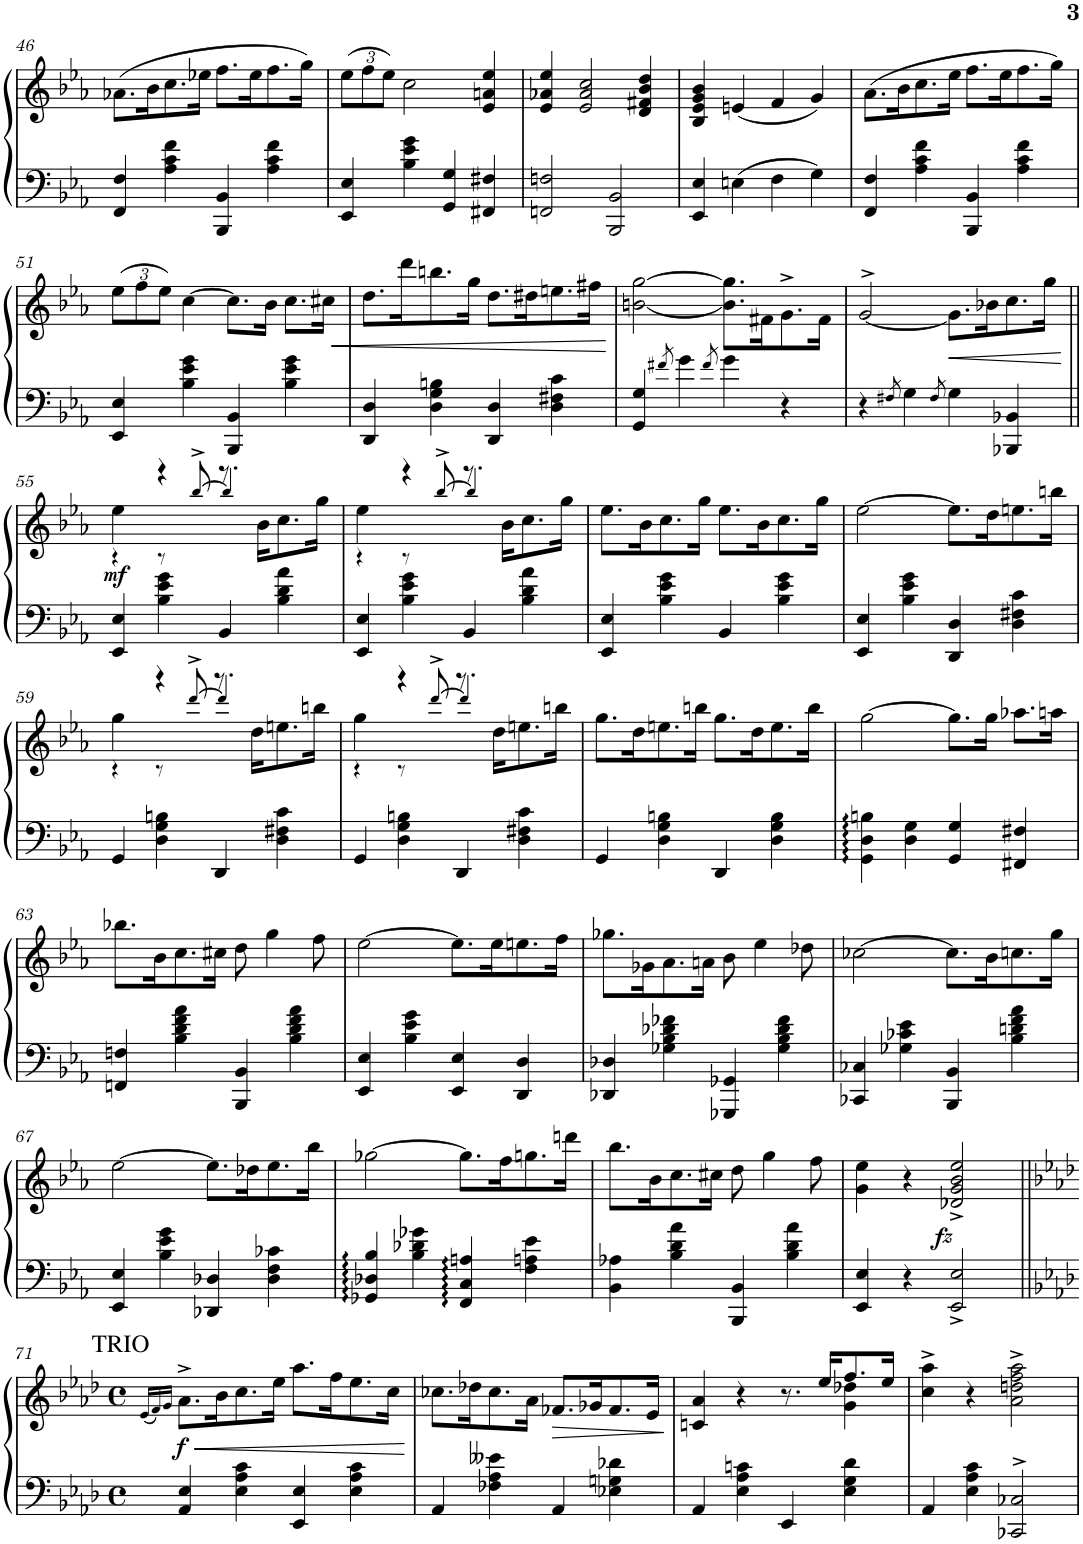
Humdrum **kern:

**kern	**kern	**dynam
*part1	*part1	*part1
*staff2	*staff1	*staff1/2
*I"Piano	*	*
*I'Pno.	*	*
!!LO:PB:g=z
*clefF4	*clefG2	*
*k[b-e-a-]	*k[b-e-a-]	*
*M4/4	*M4/4	*
*met(c)	*met(c)	*
=46	=46	=46
4FF/ 4F/	(8.a-X\L	.
.	16b-\K	.
4A-\ 4c\ 4f\	8.cc\	.
.	16ee-X\Jk	.
4BBB-/ 4BB-/	8.ff\L	.
.	16ee-\K	.
4A-\ 4c\ 4f\	8.ff\	.
.	16gg\Jk)	.
=47	=47	=47
*	*Xbrackettup	*
4EE-/ 4E-/	(12ee-\L	.
.	12ff\	.
.	12ee-\J)	.
4B-\ 4e-\ 4g\	2cc\	.
4GG/ 4G/	.	.
4FF#X/ 4F#X/	4e-/ 4an/ 4ee-/	.
=48	=48	=48
2FFn/ 2Fn/	4e-/ 4a-X/ 4ee-/	.
.	2e-/ 2a-/ 2cc/	.
2BBB-/ 2BB-/	.	.
.	4d/ 4f#X/ 4b-/ 4dd/	.
=49	=49	=49
4EE-/ 4E-/	4B-/ 4e-/ 4g/ 4b-/	.
4En\	(4en/	.
4F\	4f/	.
4G\	4g/)	.
=50	=50	=50
4FF/ 4F/	(8.a-\L	.
.	16b-\K	.
4A-\ 4c\ 4f\	8.cc\	.
.	16ee-\Jk	.
4BBB-/ 4BB-/	8.ff\L	.
.	16ee-\K	.
4A-\ 4c\ 4f\	8.ff\	.
.	16gg\Jk)	.
!!LO:LB:g=z
=51	=51	=51
4EE-/ 4E-/	(12ee-\L	.
.	12ff\	.
.	12ee-\J)	.
4B-\ 4e-\ 4g\	[4cc\	.
4BBB-/ 4BB-/	8.cc\L]	.
.	16b-\Jk	.
4B-\ 4e-\ 4g\	8.cc\L	.
!	!	!LO:HP:b
.	16cc#X\Jk	<
=52	=52	=52
4DD/ 4D/	8.dd\L	.
.	16ddd\K	.
4D\ 4G\ 4Bn\	8.bbn\	.
.	16gg\Jk	.
4DD/ 4D/	8.dd\L	.
.	16dd#X\K	.
4D\ 4F#X\ 4c\	8.een\	.
.	16ff#X\Jk	.
.	.	[
=53	=53	=53
4GG/ 4G/	[2bn\ [2gg\	.
8qf#X/	.	.
4g\	.	.
8qf#/	.	.
4g\	8.b\] 8.gg\]L	.
.	16f#X\K	.
4r	8.g^\	.
.	16f#\Jk	.
=54	=54	=54
4r	[<2g^>/	.
8qF#X/	.	.
4G\	.	.
8qF#/	.	.
!	!	!LO:HP:b
4G\	8.g\L]	<
.	16b-X\K	.
4BBB-X/ 4BB-X/	8.cc\	.
.	16gg\Jk	.
.	.	[
!!LO:LB:g=z
=55||	=55||	=55||
*	*^	*
!	!	!	!LO:DY:b
4EE-/ 4E-/	4ee-\	4r	mf
4B-\ 4e-\ 4g\	4r	8r	.
.	.	[8bb-^!/	.
4BB-/	8.r	4bb-!/]	.
.	16b-\KL	.	.
4B-\ 4d\ 4a-\	8.cc\	4ryy	.
.	16gg\Jk	.	.
=56	=56	=56	=56
4EE-/ 4E-/	4ee-\	4r	.
4B-\ 4e-\ 4g\	4r	8r	.
.	.	[8bb-^!/	.
4BB-/	8.r	4bb-!/]	.
.	16b-\KL	.	.
4B-\ 4d\ 4a-\	8.cc\	4ryy	.
.	16gg\Jk	.	.
*	*v	*v	*
=57	=57	=57
4EE-/ 4E-/	8.ee-\L	.
.	16b-\K	.
4B-\ 4e-\ 4g\	8.cc\	.
.	16gg\Jk	.
4BB-/	8.ee-\L	.
.	16b-\K	.
4B-\ 4e-\ 4g\	8.cc\	.
.	16gg\Jk	.
=58	=58	=58
4EE-/ 4E-/	[2ee-\	.
4B-\ 4e-\ 4g\	.	.
4DD/ 4D/	8.ee-\L]	.
.	16dd\K	.
4D\ 4F#X\ 4c\	8.een\	.
.	16bbn\Jk	.
!!LO:LB:g=z
=59	=59	=59
*	*^	*
4GG/	4gg\	4r	.
4D\ 4G\ 4Bn\	4r	8r	.
.	.	[8ddd^!/	.
4DD/	8.r	4ddd!/]	.
.	16dd\KL	.	.
4D\ 4F#X\ 4c\	8.een\	4ryy	.
.	16bbn\Jk	.	.
=60	=60	=60	=60
4GG/	4gg\	4r	.
4D\ 4G\ 4Bn\	4r	8r	.
.	.	[8ddd^!/	.
4DD/	8.r	4ddd!/]	.
.	16dd\KL	.	.
4D\ 4F#X\ 4c\	8.een\	4ryy	.
.	16bbn\Jk	.	.
*	*v	*v	*
=61	=61	=61
4GG/	8.gg\L	.
.	16dd\K	.
4D\ 4G\ 4Bn\	8.een\	.
.	16bbn\Jk	.
4DD/	8.gg\L	.
.	16dd\K	.
4D\ 4G\ 4B\	8.ee\	.
.	16bb\Jk	.
=62	=62	=62
4GG\ 4D\ 4Bn\	[2gg\	.
4D\ 4G\	.	.
4GG/ 4G/	8.gg\L]	.
.	16gg\Jk	.
4FF#X/ 4F#X/	8.aa-X\L	.
.	16aan\Jk	.
!!LO:LB:g=z
=63	=63	=63
4FFn/ 4Fn/	8.bb-X\L	.
.	16b-\K	.
4B-\ 4d\ 4f\ 4a-\	8.cc\	.
.	16cc#X\Jk	.
4BBB-/ 4BB-/	8dd\	.
.	4gg\	.
4B-\ 4d\ 4f\ 4a-\	.	.
.	8ff\	.
=64	=64	=64
4EE-/ 4E-/	[2ee-\	.
4B-\ 4e-\ 4g\	.	.
4EE-/ 4E-/	8.ee-\L]	.
.	16ee-\K	.
4DD/ 4D/	8.een\	.
.	16ff\Jk	.
=65	=65	=65
4DD-X/ 4D-X/	8.gg-X\L	.
.	16g-X\K	.
4G-X\ 4B-\ 4d-X\ 4f-X\	8.a-\	.
.	16an\Jk	.
4GGG-X/ 4GG-X/	8b-\	.
.	4ee-\	.
4G-\ 4B-\ 4d-\ 4f-\	.	.
.	8dd-X\	.
=66	=66	=66
4CC-X/ 4C-X/	[2cc-X\	.
4G-X\ 4c-X\ 4e-\	.	.
4BBB-/ 4BB-/	8.cc-\L]	.
.	16b-\K	.
4B-\ 4dn\ 4f\ 4a-\	8.ccn\	.
.	16gg\Jk	.
!!LO:LB:g=z
=67	=67	=67
4EE-/ 4E-/	[2ee-\	.
4B-\ 4e-\ 4g\	.	.
4DD-X/ 4D-X/	8.ee-\L]	.
.	16dd-X\K	.
4D-\ 4F\ 4c-X\	8.ee-\	.
.	16bb-\Jk	.
=68	=68	=68
4GG-X/ 4D-X/ 4B-/	[2gg-X\	.
4B-\ 4d-X\ 4g-X\	.	.
4FF/ 4C/ 4An/	8.gg-\L]	.
.	16ff\K	.
4F\ 4An\ 4e-\	8.ggn\	.
.	16dddn\Jk	.
=69	=69	=69
4BB-\ 4A-X\	8.bb-\L	.
.	16b-\K	.
4B-\ 4d\ 4a-\	8.cc\	.
.	16cc#X\Jk	.
4BBB-/ 4BB-/	8dd\	.
.	4gg\	.
4B-\ 4d\ 4a-\	.	.
.	8ff\	.
=70	=70	=70
4EE-/ 4E-/	4g\ 4ee-\	.
4r	4r	.
!	!	!LO:DY:b
2EE-/^ 2E-/^	2d-X/^ 2g/^ 2b-/^ 2ee-/^	fz
!!LO:LB:g=z
=71||	=71||	=71||
*k[b-e-a-d-]	*k[b-e-a-d-]	*
*M4/4	*M4/4	*
*met(c)	*met(c)	*
.	(16qe-/LL	.
.	16qf/)	.
.	16qg/JJ	.
!	!LO:TX:a:t=TRIO	!
!	!	!LO:DY:b
4AA-/ 4E-/	8.a-^\L	f
.	16b-\K	.
4E-\ 4A-\ 4c\	8.cc\	.
.	16ee-\Jk	.
4EE-/ 4E-/	8.aa-\L	.
.	16ff\K	.
4E-\ 4A-\ 4c\	8.ee-\	.
.	16cc\Jk	.
=72	=72	=72
4AA-/	8.cc-X\L	.
.	16dd-X\K	.
4F-X\ 4A-\ 4e--X\	8.cc-\	.
.	16a-\Jk	.
!	!	!LO:HP:b
4AA-/	8.f-X/L	>
.	16g-X/K	.
4E-X\ 4Gn\ 4d-X\	8.f-/	.
.	16e-/Jk	.
.	.	]
=73	=73	=73
*	*^	*
4AA-/	4cn/ 4a-/	2.ryy	.
4E-\ 4A-\ 4cn\	4r	.	.
4EE-/	8.r	.	.
.	16ee-/KL	.	.
4E-\ 4G\ 4d-\	8.ff/	4g\ 4dd-X\	.
.	16ee-/Jk	.	.
*	*v	*v	*
=74	=74	=74
4AA-/	4cc\^ 4aa-\^	.
4E-\ 4A-\ 4c\	4r	.
2CC-X/^> 2C-X/^>	2a-\^ 2ddn\^ 2ff\^ 2aa-\^	.
=	=	=
*-	*-	*-
